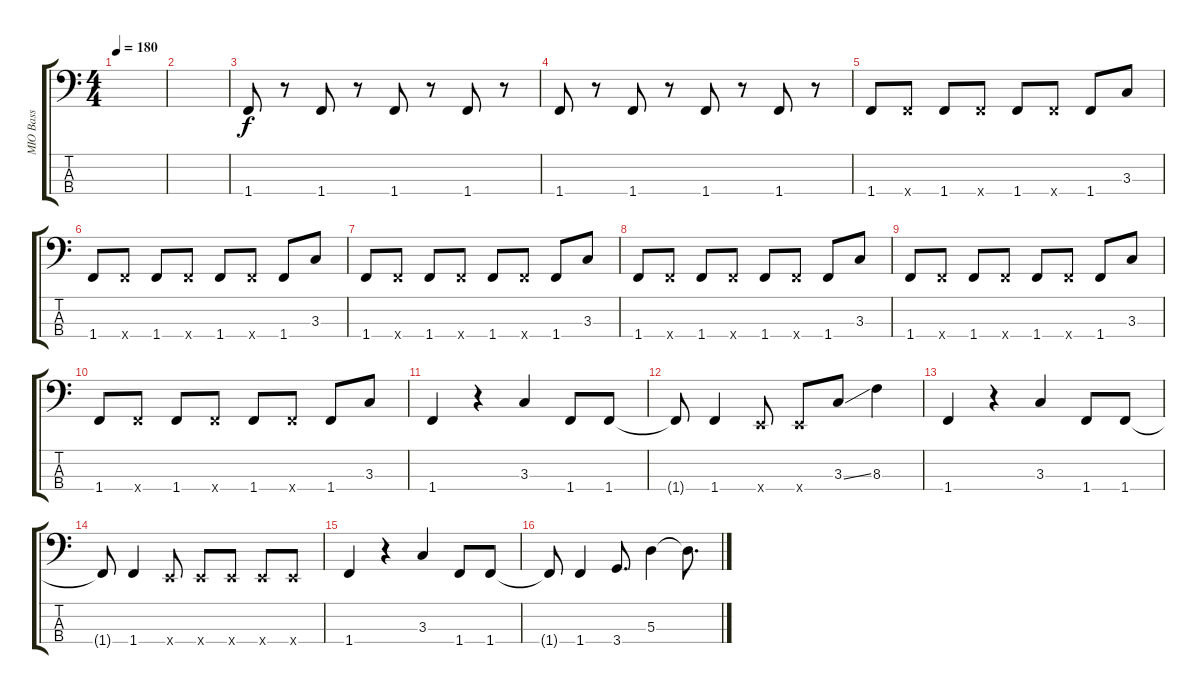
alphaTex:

\track ("MIO Bass" "MIO Bass") {instrument electricbassfinger}
\staff {score tabs}
\tuning (G2 D2 A1 E1) {hide}
\ts (4 4)
\tempo 180
\clef f4
\ks c
|
|
1.4.8 r.8 1.4.8 r.8 1.4.8 r.8 1.4.8 r.8 |
1.4.8 r.8 1.4.8 r.8 1.4.8 r.8 1.4.8 r.8 |
1.4.8 1.4{x}.8 1.4.8 1.4{x}.8 1.4.8 1.4{x}.8 1.4.8 3.3.8 |
1.4.8 1.4{x}.8 1.4.8 1.4{x}.8 1.4.8 1.4{x}.8 1.4.8 3.3.8 |
1.4.8 1.4{x}.8 1.4.8 1.4{x}.8 1.4.8 1.4{x}.8 1.4.8 3.3.8 |
1.4.8 1.4{x}.8 1.4.8 1.4{x}.8 1.4.8 1.4{x}.8 1.4.8 3.3.8 |
1.4.8 1.4{x}.8 1.4.8 1.4{x}.8 1.4.8 1.4{x}.8 1.4.8 3.3.8 |
1.4.8 1.4{x}.8 1.4.8 1.4{x}.8 1.4.8 1.4{x}.8 1.4.8 3.3.8 |
1.4.4 r.4 3.3.4 1.4.8 1.4.8 |
1.4{t}.8 1.4.4 0.4{x}.8 0.4{x}.8 3.3{ss}.8 8.3.4 |
1.4.4 r.4 3.3.4 1.4.8 1.4.8 |
1.4{t}.8 1.4.4 0.4{x}.8 0.4{x}.8 0.4{x}.8 0.4{x}.8 0.4{x}.8 |
1.4.4 r.4 3.3.4 1.4.8 1.4.8 |
1.4{t}.8 1.4.4 3.4.8{d} 5.3.4 5.3{t}.8{d}
